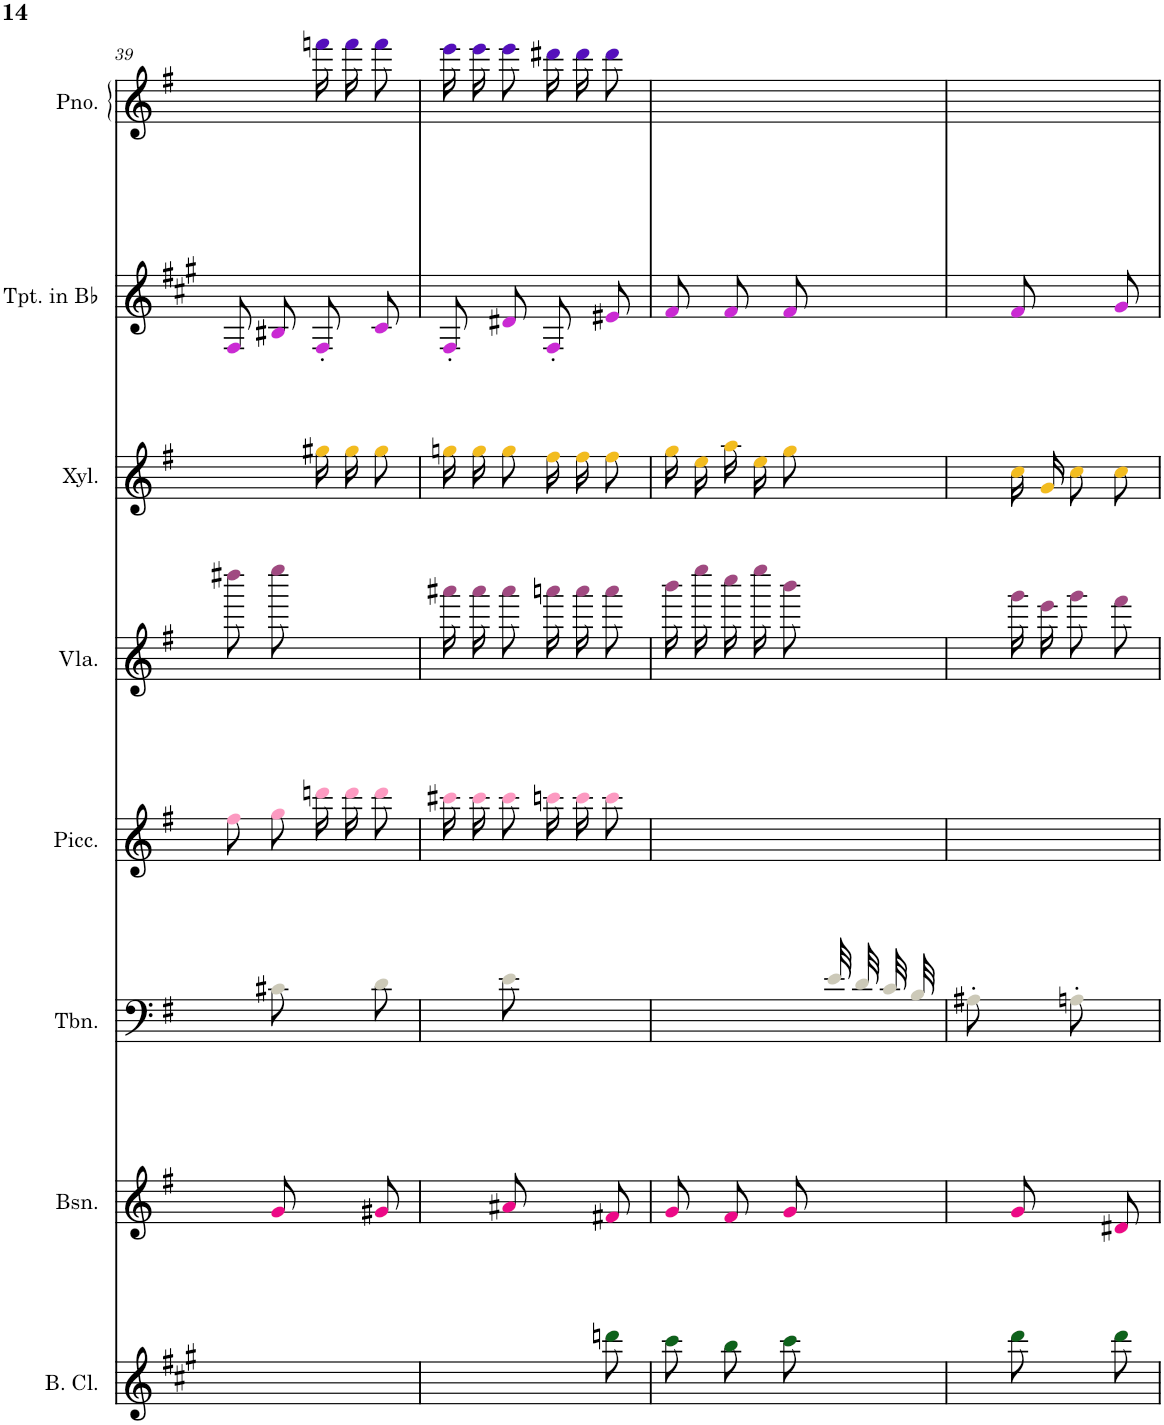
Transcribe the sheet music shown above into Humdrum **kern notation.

**kern	**kern	**kern	**kern	**kern	**kern	**kern	**kern
*part8	*part7	*part6	*part5	*part4	*part3	*part2	*part1
*staff8	*staff7	*staff6	*staff5	*staff4	*staff3	*staff2	*staff1
*I"Bass Clarinet	*I"Bassoon	*I"Trombone	*I"Piccolo	*I"Viola	*I"Xylophone	*I"Trumpet in Bb	*I"Piano
*I'B. Cl.	*I'Bsn.	*I'Tbn.	*I'Picc.	*I'Vla.	*I'Xyl.	*I'Tpt. in Bb	*I'Pno.
!!LO:PB:g=z
*clefG2	*clefG2	*clefF4	*clefG2	*clefG2	*clefG2	*clefG2	*clefG2
*Trd8c14	*	*	*Trd-7c-12	*	*Trd-7c-12	*Trd1c2	*
*k[f#c#g#]	*k[f#]	*k[f#]	*k[f#]	*k[f#]	*k[f#]	*k[f#c#g#]	*k[f#]
*M2/4	*M2/4	*M2/4	*M2/4	*M2/4	*M2/4	*M2/4	*M2/4
=39	=39	=39	=39	=39	=39	=39	=39
2ryy	8ryy	8ryy	8ff#i\L	8dddd#Xj\L	4ryy	8F#Z/L	4ryy
.	8gV/	8c#XN\	8ggi\J	8eeeej\J	.	8B#XZ/J	.
.	8ryy	8ryy	16dddni\LL	4ryy	16gg#Xl\LL	8F#'Z/L	16fffn!\LL
.	.	.	16dddi\J	.	16gg#l\J	.	16fff!\J
.	8g#XV/	8dN\	8dddi\J	.	8gg#l\J	8c#Z/J	8fff!\J
=40	=40	=40	=40	=40	=40	=40	=40
4.ryy	8ryy	8ryy	16ccc#Xi\LL	16aaa#Xj\LL	16ggnl\LL	8F#'Z/L	16eee!\LL
.	.	.	16ccc#i\J	16aaa#j\J	16ggl\J	.	16eee!\J
.	8a#XV/	8eN\	8ccc#i\J	8aaa#j\J	8ggl\J	8d#XZ/J	8eee!\J
.	8ryy	4ryy	16cccni\LL	16aaanj\LL	16ff#l\LL	8F#'Z/L	16ddd#X!\LL
.	.	.	16ccci\J	16aaaj\J	16ff#l\J	.	16ddd#!\J
8dddn+\	8f#XV/	.	8ccci\J	8aaaj\J	8ff#l\J	8e#XZ/J	8ddd#!\J
=41	=41	=41	=41	=41	=41	=41	=41
8ccc#+\L	8gV/L	4.ryy	2ryy	16bbbj\LL	16ggl\LL	8f#Z/L	2ryy
.	.	.	.	16eeeej\J	16eel\J	.	.
8bb+\J	8f#V/J	.	.	16ccccj\L	16aal\L	8f#Z/J	.
.	.	.	.	16eeeej\JJ	16eel\JJ	.	.
8ccc#+\	8gV/	.	.	8bbbj\	8ggl\	8f#Z/	.
8ryy	8ryy	32eN/LLL	.	8ryy	8ryy	8ryy	.
.	.	32dN/	.	.	.	.	.
.	.	32cN/	.	.	.	.	.
.	.	32BN/JJJ	.	.	.	.	.
=42	=42	=42	=42	=42	=42	=42	=42
8ryy	8ryy	8A#X'N\	2ryy	8ryy	8ryy	8ryy	2ryy
8ddd+\	8gV/	8ryy	.	16gggj\LL	16ccl/LL	8f#Z/	.
.	.	.	.	16eeej\JJ	16gl/JJ	.	.
8ryy	8ryy	8An'N\	.	8gggj\L	8ccl\L	8ryy	.
8ddd+\	8d#XV/	8ryy	.	8fff#j\J	8ccl\J	8g#Z/	.
=	=	=	=	=	=	=	=
*-	*-	*-	*-	*-	*-	*-	*-
